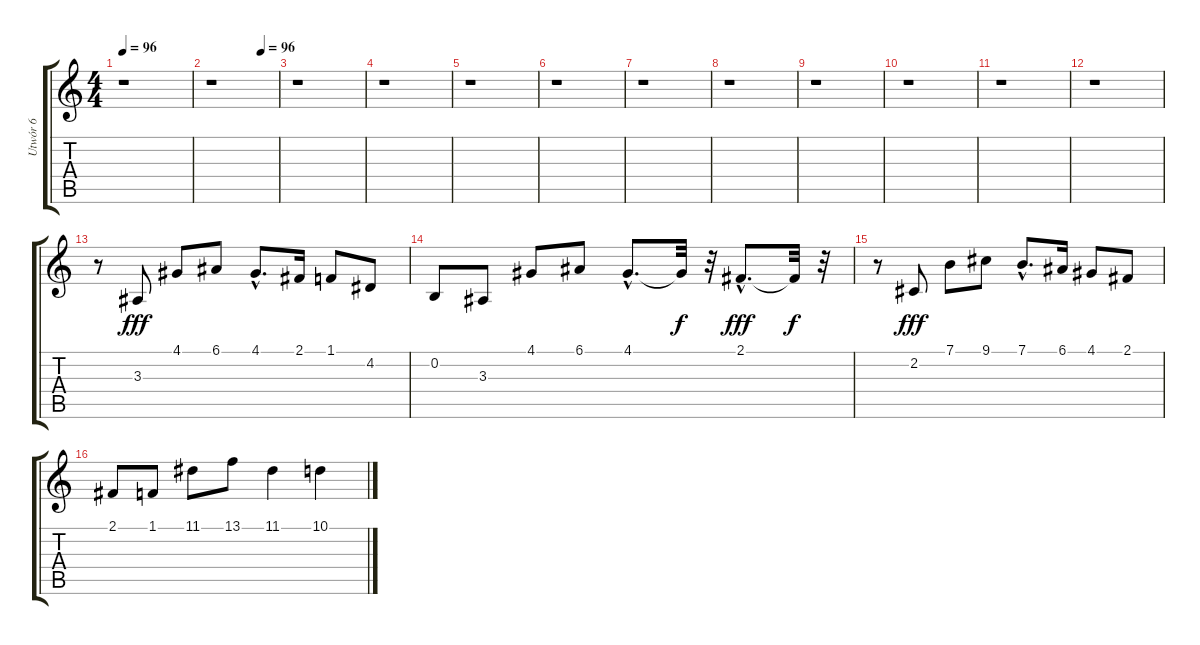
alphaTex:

\track ("Utwór 6" "Utwór 6") {instrument trombone}
\staff {score tabs}
\tuning (E4 B3 G3 D3 A2 E2) {hide}
\ts (4 4)
\tempo 96
\clef g2
\ks c
r.1{dy fff} |
\tempo (96 0.75)
r.1 |
r.1 |
r.1 |
r.1 |
r.1 |
r.1 |
r.1 |
r.1 |
r.1 |
r.1 |
r.1 |
r.8 3.3.8 4.1.8 6.1.8 4.1{hac}.8{d} 2.1.16 1.1.8 4.2.8 |
0.2.8 3.3.8 4.1.8 6.1.8 4.1{hac}.8{d} 4.1{t}.32{dy f} r.32 2.1{hac}.8{d dy fff} 2.1{t}.32{dy f} r.32 |
r.8 2.2.8{dy fff} 7.1.8 9.1.8 7.1{hac}.8{d} 6.1.16 4.1.8 2.1.8 |
2.1.8 1.1.8 11.1.8 13.1.8 11.1.4 10.1.4
